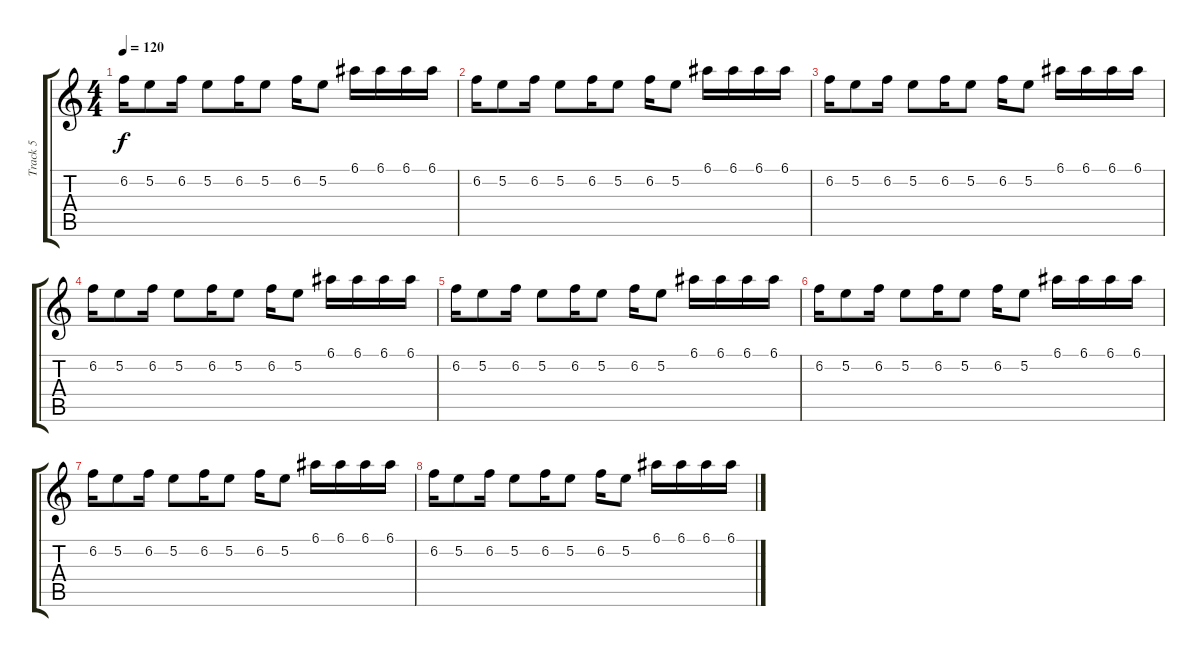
\track ("Track 5" "Track 5") {instrument synthbass1}
\staff {score tabs}
\tuning (E4 B3 G3 D3 A2 E2) {hide}
\ts (4 4)
\tempo 120
\clef g2
\ks c
6.2.16{dy f} 5.2.8 6.2.16 5.2.8 6.2.16 5.2.8 6.2.16 5.2.8 6.1.16 6.1.16 6.1.16 6.1.16 |
6.2.16 5.2.8 6.2.16 5.2.8 6.2.16 5.2.8 6.2.16 5.2.8 6.1.16 6.1.16 6.1.16 6.1.16 |
6.2.16 5.2.8 6.2.16 5.2.8 6.2.16 5.2.8 6.2.16 5.2.8 6.1.16 6.1.16 6.1.16 6.1.16 |
6.2.16 5.2.8 6.2.16 5.2.8 6.2.16 5.2.8 6.2.16 5.2.8 6.1.16 6.1.16 6.1.16 6.1.16 |
6.2.16 5.2.8 6.2.16 5.2.8 6.2.16 5.2.8 6.2.16 5.2.8 6.1.16 6.1.16 6.1.16 6.1.16 |
6.2.16 5.2.8 6.2.16 5.2.8 6.2.16 5.2.8 6.2.16 5.2.8 6.1.16 6.1.16 6.1.16 6.1.16 |
6.2.16 5.2.8 6.2.16 5.2.8 6.2.16 5.2.8 6.2.16 5.2.8 6.1.16 6.1.16 6.1.16 6.1.16 |
6.2.16 5.2.8 6.2.16 5.2.8 6.2.16 5.2.8 6.2.16 5.2.8 6.1.16 6.1.16 6.1.16 6.1.16
